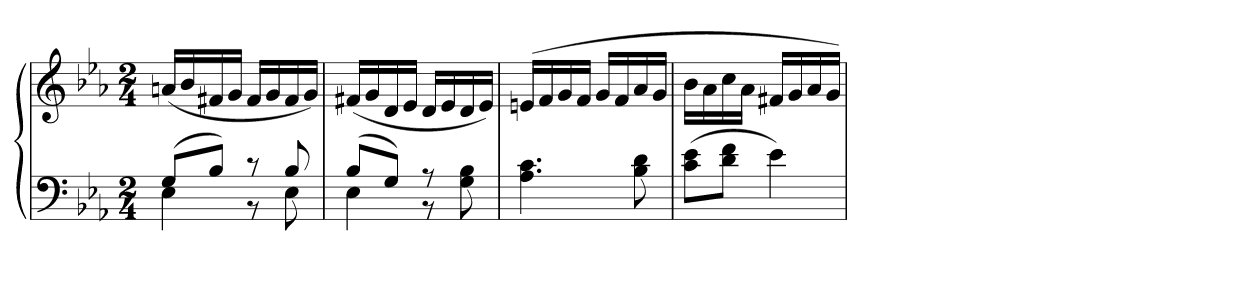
**kern	**kern
*part1	*part1
*staff2	*staff1
*clefF4	*clefG2
*k[b-e-a-]	*k[b-e-a-]
*E-:	*E-:
*M2/4	*M2/4
=	=
*^	*
(8GL	4E-	(16anLL
.	.	16b-
8B-J)	.	16f#X
.	.	16gJJ
8r	8r	16f#LL
.	.	16g
8B-	8E-	16f#
.	.	16gJJ)
=24	=24	=24
(8B-L	4E-	(16f#XLL
.	.	16g
8GJ)	.	16d
.	.	16e-JJ
8r	8r	16dLL
.	.	16e-
8G 8B-	8ryy	16d
.	.	16e-JJ)
*v	*v	*
=25	=25
4.A- 4.c	(16enLL
.	16f
.	16g
.	16fJJ
.	16gLL
.	16f
8B- 8d	16a-
.	16gJJ
=26	=26
(8c 8e-L	16b-LL
.	16a-
8d 8fJ	16cc
.	16a-JJ
4e-)	16f#XLL
.	16g
.	16a-
.	16gJJ)
=	=
*-	*-
